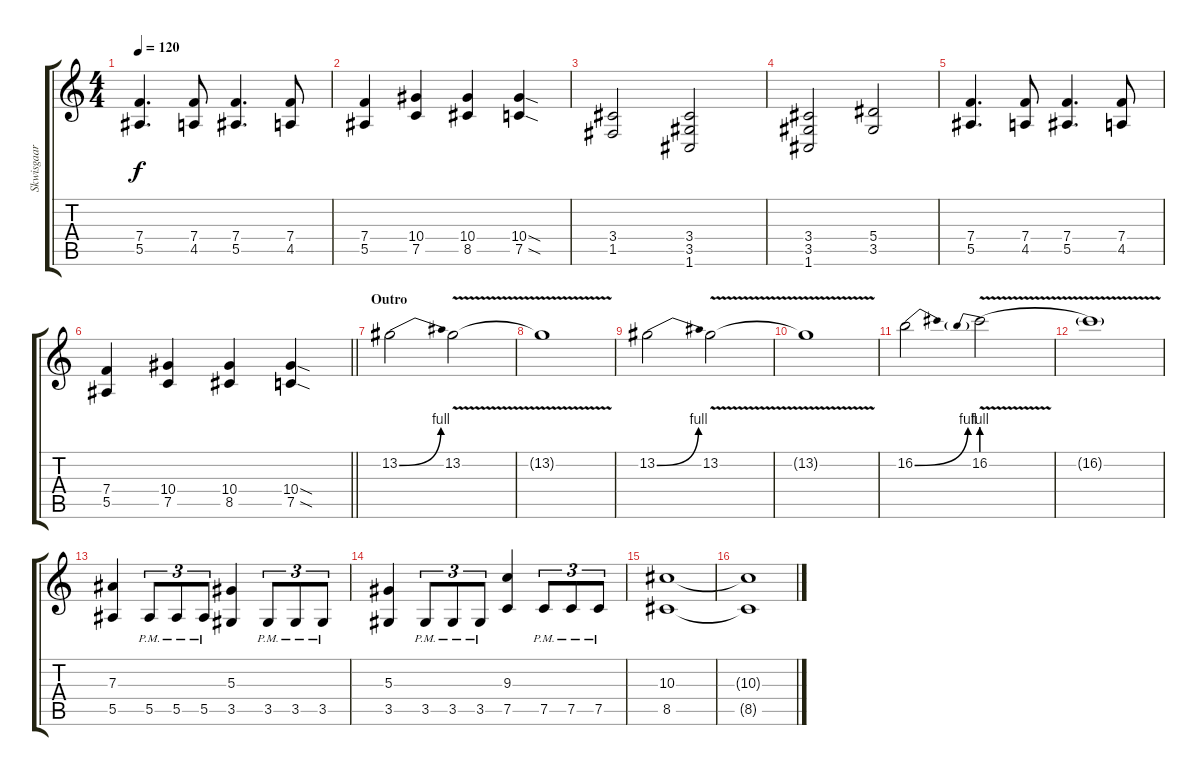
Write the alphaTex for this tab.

\track ("Skwisgaar Skwigelf (Lead Guitar)" "Skwisgaar ") {instrument distortionguitar}
\staff {score tabs}
\tuning (C4 G3 Eb3 Bb2 F2 C2) {hide}
\ts (4 4)
\tempo 120
\clef g2
\ks c
(7.4 5.5).4{d dy f} (7.4 4.5).8 (7.4 5.5).4{d} (7.4 4.5).8 |
(7.4 5.5).4 (10.4 7.5).4 (10.4 8.5).4 (10.4{sod} 7.5{sod}).4 |
(3.4 1.5).2 (3.4 3.5 1.6).2 |
(3.4 3.5 1.6).2 (5.4 3.5).2 |
(7.4 5.5).4{d} (7.4 4.5).8 (7.4 5.5).4{d} (7.4 4.5).8 |
\barLineRight lightlight
(7.4 5.5).4 (10.4 7.5).4 (10.4 8.5).4 (10.4{sod} 7.5{sod}).4 |
\section ("" "Outro")
13.2{be (bend 0 0 60 4)}.2 13.2{v}.2 |
13.2{t}.1 |
13.2{be (bend 0 0 60 4)}.2 13.2{v}.2 |
13.2{t}.1 |
16.2{be (bend 0 0 60 4)}.2 16.2{be (prebend 0 4 60 4) v}.2 |
16.2{t}.1{volume 3} |
(7.3 5.5).4{volume 15} 5.5{pm}.8{tu (3 2)} 5.5{pm}.8{tu (3 2)} 5.5{pm}.8{tu (3 2)} (5.3 3.5).4 3.5{pm}.8{tu (3 2)} 3.5{pm}.8{tu (3 2)} 3.5{pm}.8{tu (3 2)} |
(5.3 3.5).4 3.5{pm}.8{tu (3 2)} 3.5{pm}.8{tu (3 2)} 3.5{pm}.8{tu (3 2)} (9.3 7.5).4 7.5{pm}.8{tu (3 2)} 7.5{pm}.8{tu (3 2)} 7.5{pm}.8{tu (3 2)} |
(10.3 8.5).1{volume 0} |
(10.3{t} 8.5{t}).1
